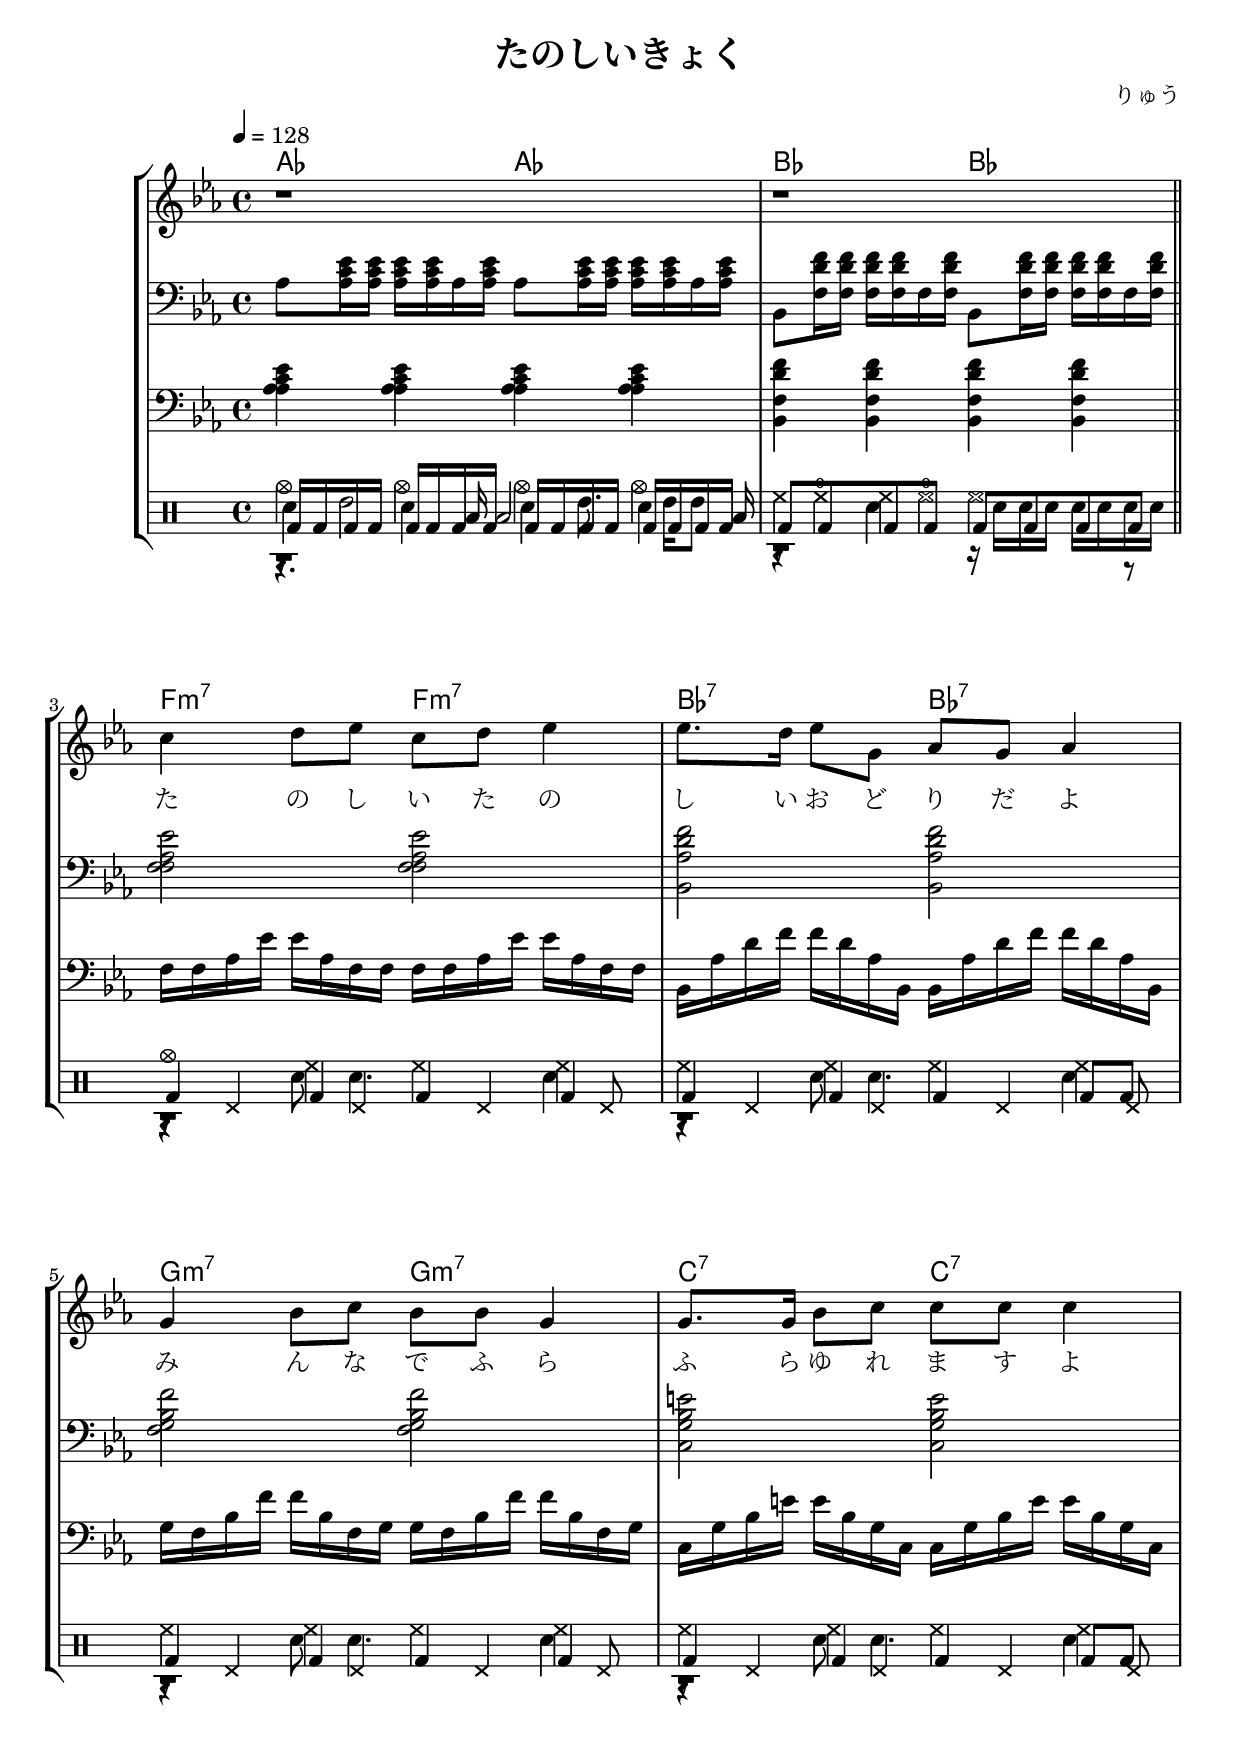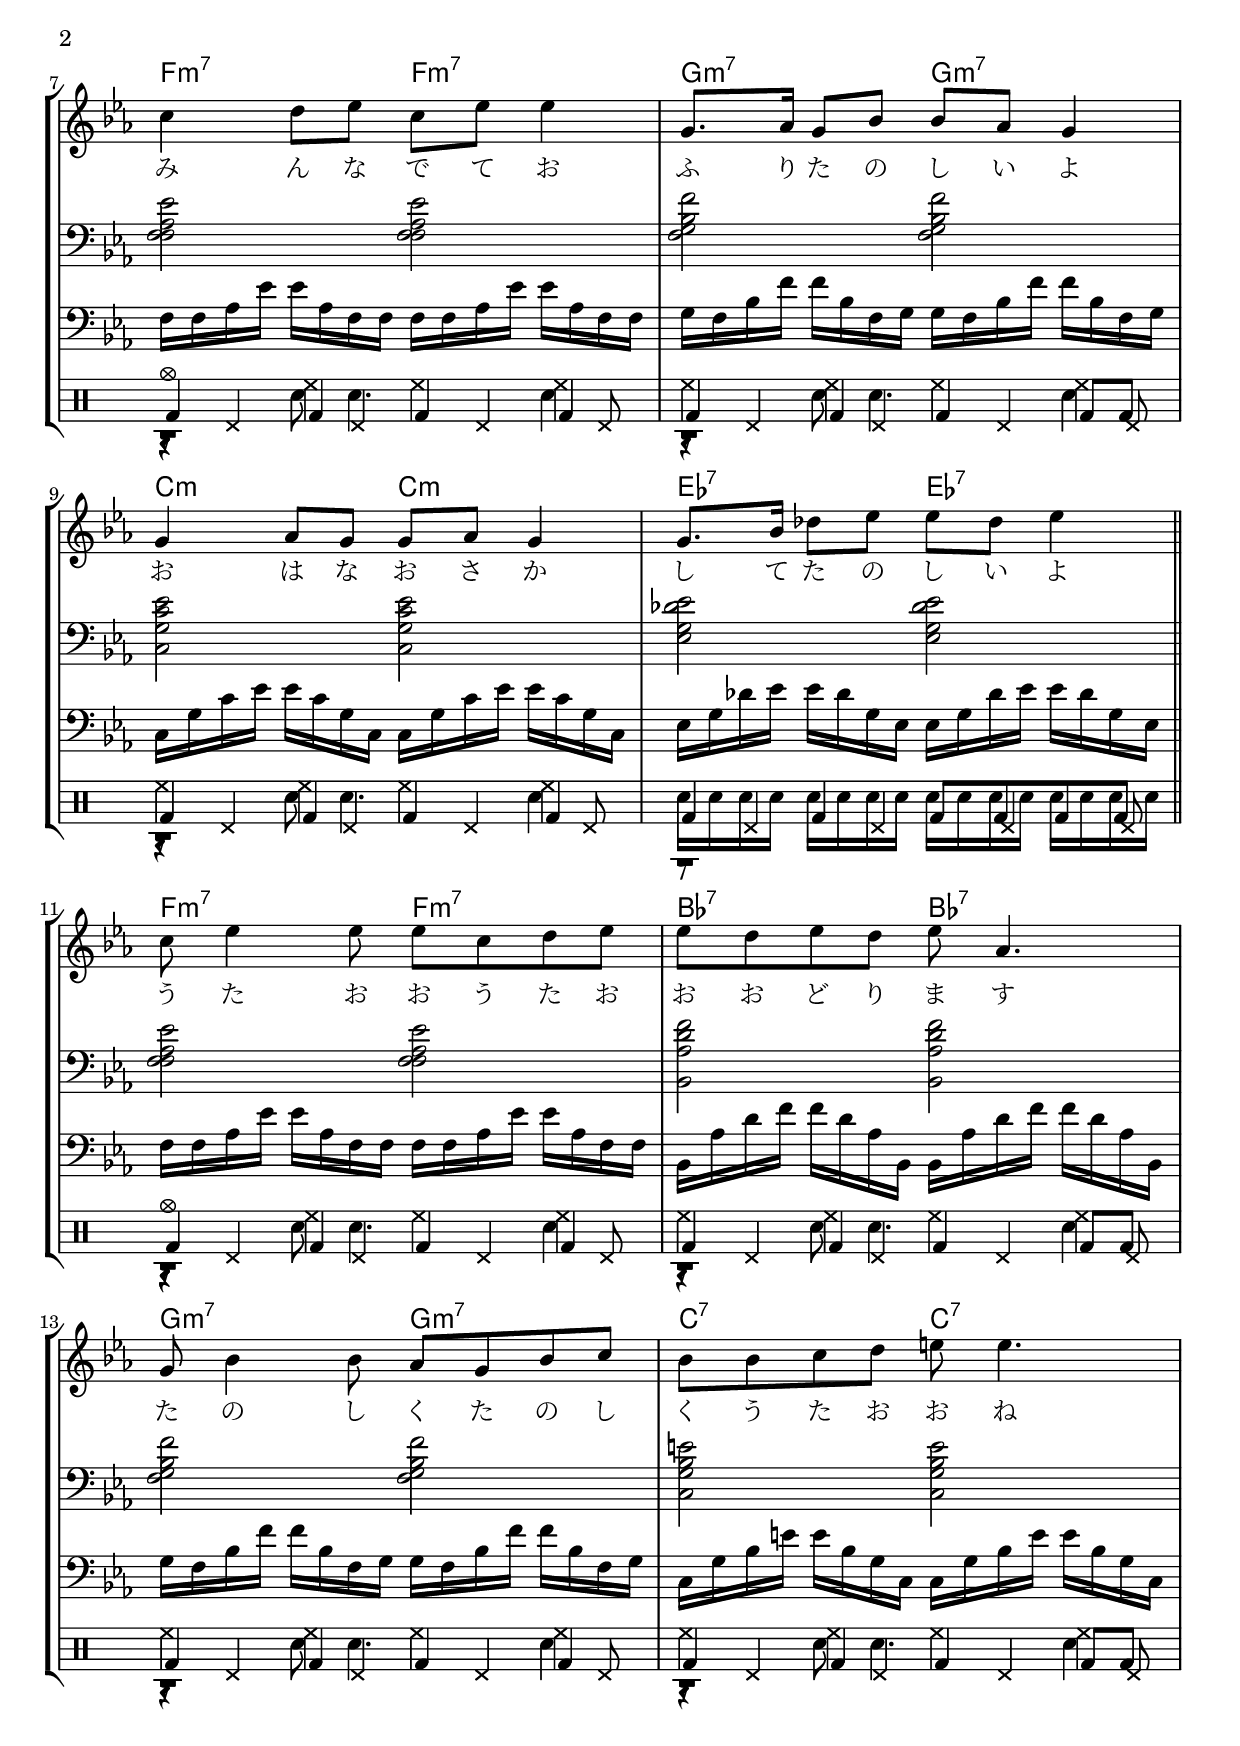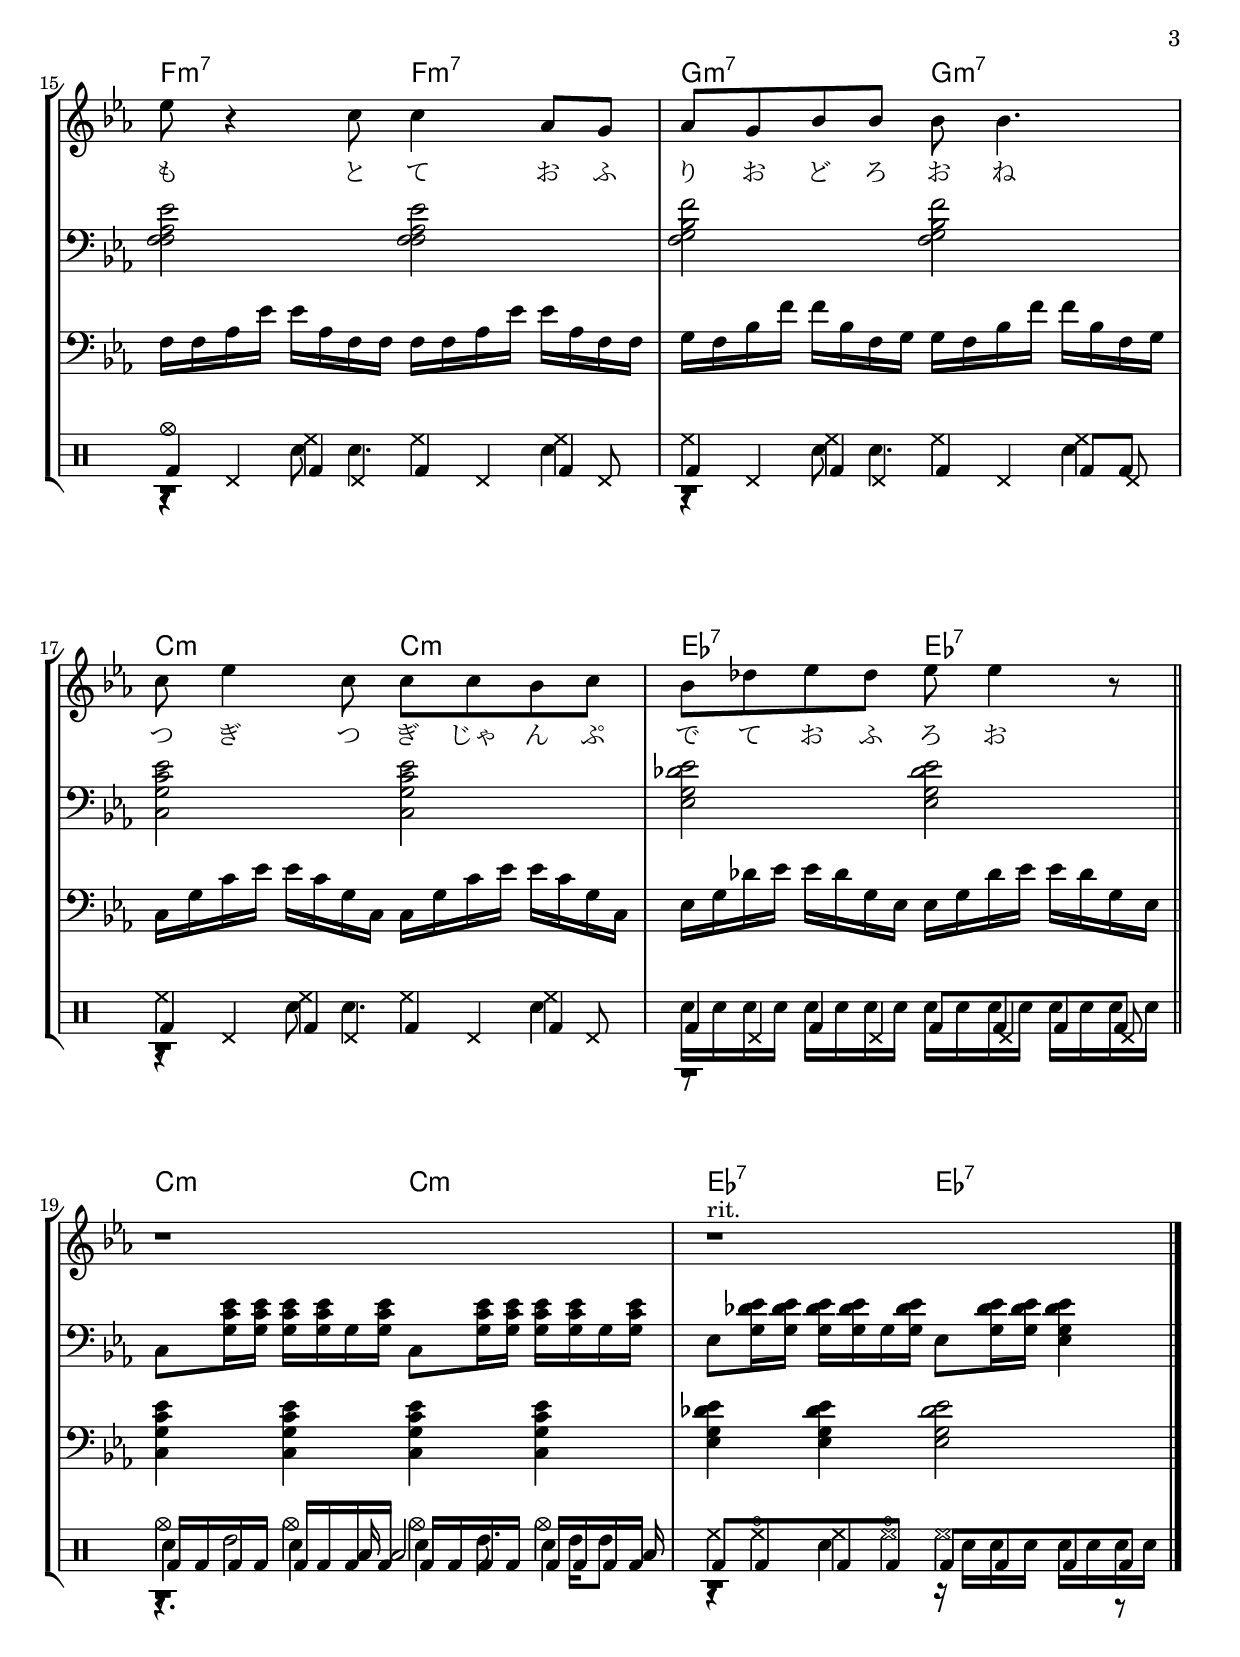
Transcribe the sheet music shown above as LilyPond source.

\version "2.12.1"

\header {
	title = \markup {たのしいきょく}
	composer = \markup \center-column {りゅう}
}

harmony = \chordmode {
	as2 as bes bes 

	f:min7 f:min7 bes:7 bes:7 g:min7 g:min7 c:7 c:7 f:min7 f:min7 g:min7 g:min7 c:m c:m es:7 es:7 

	f:min7 f:min7 bes:7 bes:7 g:min7 g:min7 c:7 c:7 f:min7 f:min7 g:min7 g:min7 c:m c:m es:7 es:7 

	c:m c:m es:7 es:7 
}

melody = {
	\key es \major
	\tempo 4 = 128
	r1 | r1   
	\set Staff.midiInstrument = #"fss0.29"
	 c''4  d''8  es''8  c''8  d''8  es''4 
	es''8.  d''16  es''8  g'8  as'8  g'8  as'4 
	g'4  bes'8  c''8  bes'8  bes'8  g'4 
	g'8.  g'16  bes'8  c''8  c''8  c''8  c''4 
	c''4  d''8  es''8  c''8  es''8  es''4 
	g'8.  as'16  g'8  bes'8  bes'8  as'8  g'4 
	g'4  as'8  g'8  g'8  as'8  g'4 
	g'8.  bes'16  des''8  es''8  es''8  des''8  es''4
	\set Staff.midiInstrument = #"fss0.23"
	 c''8  es''4  es''8  es''8  c''8  d''8  es''8 
	es''8  d''8  es''8  d''8  es''8  as'4. 
	g'8  bes'4  bes'8  as'8  g'8  bes'8  c''8 
	bes'8  bes'8  c''8  d''8  e''8  e''4. 
	es''8  r4  c''8  c''4  as'8  g'8 
	as'8  g'8  bes'8  bes'8  bes'8  bes'4. 
	c''8  es''4  c''8  c''8  c''8  bes'8  c''8 
	bes'8  des''8  es''8  des''8  es''8  es''4  	r8 	r1 | r1^"rit." \bar "|."
}

words = \lyricmode {
	
	た  の  し  い  た  の  し  い  お  ど  り  だ  よ  み  ん  な  で  ふ  ら  ふ  ら  ゆ  れ  ま  す  よ  み  ん  な  で  て  お  ふ  り  た  の  し  い  よ  お  は  な  お  さ  か  し  て  た  の  し  い  よ  
	う  た  お  お  う  た  お  お  お  ど  り  ま  す  た  の  し  く  た  の  し  く  う  た  お  お  ね  も  と  て  お  ふ  り  お  ど  ろ  お  ね  つ  ぎ  つ  ぎ  じゃ  ん  ぷ  で  て  お  ふ  ろ  お  
	
}

tempochange = {
	\tempo 4 = 128
	r1 | r1 \bar "||"
	\tempo 4 = 128
	r1 | r1 | r1 | r1 | r1 | r1 | r1 | r1 \bar "||"
	\tempo 4 = 128
	r1 | r1 | r1 | r1 | r1 | r1 | r1 | r1 \bar "||"
	\tempo 4 = 128
	r1 | \tempo 4 = 96 r2 \tempo 4 = 85 r2 \bar "|."
}

mainacc = {
	\clef bass
	\set Staff.midiInstrument = #"FX 1 (rain)"
	\key es \major
	\tempo 4 = 128
	as8 <as c' es'>16 <as c' es'>16   <as c' es'>16 <as c' es'>16   as16 <as c' es'>16
	as8 <as c' es'>16 <as c' es'>16   <as c' es'>16 <as c' es'>16   as16 <as c' es'>16
	bes,8 <f d' f'>16 <f d' f'>16   <f d' f'>16 <f d' f'>16   f16 <f d' f'>16
	bes,8 <f d' f'>16 <f d' f'>16   <f d' f'>16 <f d' f'>16   f16 <f d' f'>16
	\bar "||"

	\set Staff.midiInstrument = #"FX 1 (rain)"
	<f f as es'>2
	<f f as es'>2
	<bes, as d' f'>2
	<bes, as d' f'>2
	<g f bes f'>2
	<g f bes f'>2
	<c g bes e'>2
	<c g bes e'>2
	<f f as es'>2
	<f f as es'>2
	<g f bes f'>2
	<g f bes f'>2
	<c g c' es'>2
	<c g c' es'>2
	<es g des' es'>2
	<es g des' es'>2
	\bar "||"

	\set Staff.midiInstrument = #"FX 1 (rain)"
	<f f as es'>2
	<f f as es'>2
	<bes, as d' f'>2
	<bes, as d' f'>2
	<g f bes f'>2
	<g f bes f'>2
	<c g bes e'>2
	<c g bes e'>2
	<f f as es'>2
	<f f as es'>2
	<g f bes f'>2
	<g f bes f'>2
	<c g c' es'>2
	<c g c' es'>2
	<es g des' es'>2
	<es g des' es'>2
	\bar "||"

	\set Staff.midiInstrument = #"FX 1 (rain)"
	c8 <g c' es'>16 <g c' es'>16   <g c' es'>16 <g c' es'>16   g16 <g c' es'>16
	c8 <g c' es'>16 <g c' es'>16   <g c' es'>16 <g c' es'>16   g16 <g c' es'>16
	es8 <g des' es'>16 <g des' es'>16   <g des' es'>16 <g des' es'>16   g16 <g des' es'>16
	es8 <g des' es'>16 <g des' es'>16 <es g des' es'>4
	\bar "|."
}

subacc = {
	\clef bass
	\set Staff.midiInstrument = #"Orchestra Hit"
	\key es \major
	\tempo 4 = 128
	<as as c' es'>4 <as as c' es'>4
	<as as c' es'>4 <as as c' es'>4
	<bes, f d' f'>4 <bes, f d' f'>4
	<bes, f d' f'>4 <bes, f d' f'>4
	\bar "||"

	\set Staff.midiInstrument = #"Trumpet"
	f16 f as es' es' as f f
	f16 f as es' es' as f f
	bes,16 as d' f' f' d' as bes,
	bes,16 as d' f' f' d' as bes,
	g16 f bes f' f' bes f g
	g16 f bes f' f' bes f g
	c16 g bes e' e' bes g c
	c16 g bes e' e' bes g c
	f16 f as es' es' as f f
	f16 f as es' es' as f f
	g16 f bes f' f' bes f g
	g16 f bes f' f' bes f g
	c16 g c' es' es' c' g c
	c16 g c' es' es' c' g c
	es16 g des' es' es' des' g es
	es16 g des' es' es' des' g es
	\bar "||"

	\set Staff.midiInstrument = #"Trumpet"
	f16 f as es' es' as f f
	f16 f as es' es' as f f
	bes,16 as d' f' f' d' as bes,
	bes,16 as d' f' f' d' as bes,
	g16 f bes f' f' bes f g
	g16 f bes f' f' bes f g
	c16 g bes e' e' bes g c
	c16 g bes e' e' bes g c
	f16 f as es' es' as f f
	f16 f as es' es' as f f
	g16 f bes f' f' bes f g
	g16 f bes f' f' bes f g
	c16 g c' es' es' c' g c
	c16 g c' es' es' c' g c
	es16 g des' es' es' des' g es
	es16 g des' es' es' des' g es
	\bar "||"

	\set Staff.midiInstrument = #"Orchestra Hit"
	<c g c' es'>4 <c g c' es'>4
	<c g c' es'>4 <c g c' es'>4
	<es g des' es'>4 <es g des' es'>4
	<es g des' es'>2
	\bar "|."
}

percA = {
	\drummode {
	r1  |hh4 hh4 hh2  \bar "||"
	r4 hh4 hh4 hh4  |hh4 hh4 hh4 hh4  |hh4 hh4 hh4 hh4  |hh4 hh4 hh4 hh4  |r4 hh4 hh4 hh4  |hh4 hh4 hh4 hh4  |hh4 hh4 hh4 hh4  |r1  \bar "||"
	r4 hh4 hh4 hh4  |hh4 hh4 hh4 hh4  |hh4 hh4 hh4 hh4  |hh4 hh4 hh4 hh4  |r4 hh4 hh4 hh4  |hh4 hh4 hh4 hh4  |hh4 hh4 hh4 hh4  |r1  \bar "||"
	r1  |hh4 hh4 hh2  \bar "|."
	}
}

percB = {
	\drummode {
	sn4 sn4 sn4 sn4  |r4 sn4 r16 sn16 sn16 sn16 sn16 sn16 sn16 sn16  \bar "||"
	r4 sn8 sn4. sn4  |r4 sn8 sn4. sn4  |r4 sn8 sn4. sn4  |r4 sn8 sn4. sn4  |r4 sn8 sn4. sn4  |r4 sn8 sn4. sn4  |r4 sn8 sn4. sn4  |sn16 sn16 sn16 sn16 sn16 sn16 sn16 sn16 sn16 sn16 sn16 sn16 sn16 sn16 sn16 sn16  \bar "||"
	r4 sn8 sn4. sn4  |r4 sn8 sn4. sn4  |r4 sn8 sn4. sn4  |r4 sn8 sn4. sn4  |r4 sn8 sn4. sn4  |r4 sn8 sn4. sn4  |r4 sn8 sn4. sn4  |sn16 sn16 sn16 sn16 sn16 sn16 sn16 sn16 sn16 sn16 sn16 sn16 sn16 sn16 sn16 sn16  \bar "||"
	sn4 sn4 sn4 sn4  |r4 sn4 r16 sn16 sn16 sn16 sn16 sn16 sn16 sn16  \bar "|."
	}
}

percC = {
	\drummode {
	bd16 bd16 bd16 bd16 bd16 bd16 bd16 bd16 bd16 bd16 bd16 bd16 bd16 bd16 bd16 bd16  |bd8 bd8 bd8 bd8 bd8 bd8 bd8 bd8  \bar "||"
	bd4 bd4 bd4 bd4  |bd4 bd4 bd4 bd8 bd8  |bd4 bd4 bd4 bd4  |bd4 bd4 bd4 bd8 bd8  |bd4 bd4 bd4 bd4  |bd4 bd4 bd4 bd8 bd8  |bd4 bd4 bd4 bd4  |bd4 bd4 bd8 bd8 bd8 bd8  \bar "||"
	bd4 bd4 bd4 bd4  |bd4 bd4 bd4 bd8 bd8  |bd4 bd4 bd4 bd4  |bd4 bd4 bd4 bd8 bd8  |bd4 bd4 bd4 bd4  |bd4 bd4 bd4 bd8 bd8  |bd4 bd4 bd4 bd4  |bd4 bd4 bd8 bd8 bd8 bd8  \bar "||"
	bd16 bd16 bd16 bd16 bd16 bd16 bd16 bd16 bd16 bd16 bd16 bd16 bd16 bd16 bd16 bd16  |bd8 bd8 bd8 bd8 bd8 bd8 bd8 bd8  \bar "|."
	}
}

percD = {
	\drummode {
	r1  |r8 hho4 hho2 r8  \bar "||"
	r8 hhp4 hhp4 hhp4 hhp8  |r8 hhp4 hhp4 hhp4 hhp8  |r8 hhp4 hhp4 hhp4 hhp8  |r8 hhp4 hhp4 hhp4 hhp8  |r8 hhp4 hhp4 hhp4 hhp8  |r8 hhp4 hhp4 hhp4 hhp8  |r8 hhp4 hhp4 hhp4 hhp8  |r8 hhp4 hhp4 hhp4 hhp8  \bar "||"
	r8 hhp4 hhp4 hhp4 hhp8  |r8 hhp4 hhp4 hhp4 hhp8  |r8 hhp4 hhp4 hhp4 hhp8  |r8 hhp4 hhp4 hhp4 hhp8  |r8 hhp4 hhp4 hhp4 hhp8  |r8 hhp4 hhp4 hhp4 hhp8  |r8 hhp4 hhp4 hhp4 hhp8  |r8 hhp4 hhp4 hhp4 hhp8  \bar "||"
	r1  |r8 hho4 hho2 r8  \bar "|."
	}
}

percE = {
	\drummode {
	cymc4 cymc4 cymc4 cymc4  |r1 \bar "||"
	cymc1  |r1 |r1 |r1 |cymc1  |r1 |r1 |r1 \bar "||"
	cymc1  |r1 |r1 |r1 |cymc1  |r1 |r1 |r1 \bar "||"
	cymc4 cymc4 cymc4 cymc4  |r1 \bar "|."
	}
}

percF = {
	\drummode {
	r8 tommh2 tommh8. tommh16 tommh8  |r1 \bar "||"
	r1 | r1 | r1 | r1 | r1 | r1 | r1 | r1 \bar "||"
	r1 | r1 | r1 | r1 | r1 | r1 | r1 | r1 \bar "||"
	r8 tommh2 tommh8. tommh16 tommh8  |r1 \bar "|."
	}
}

percG = {
	\drummode {
	r4. toml16 toml2 toml16  |r1 \bar "||"
	r1 | r1 | r1 | r1 | r1 | r1 | r1 | r1 \bar "||"
	r1 | r1 | r1 | r1 | r1 | r1 | r1 | r1 \bar "||"
	r4. toml16 toml2 toml16  |r1 \bar "|."
	}
}

\score {
	<<
		\new StaffGroup <<
			\new ChordNames {\harmony}
			\new Voice = "melody" {\melody}
			\new Lyrics \lyricsto "melody" \words
			\new Staff = "mainacc" {\mainacc}
			\new Staff = "subacc" {\subacc}
			\new DrumStaff <<
				\new DrumVoice {\percA}
				\new DrumVoice {\percB}
				\new DrumVoice {\percC}
				\new DrumVoice {\percD}
				\new DrumVoice {\percE}
				\new DrumVoice {\percF}
				\new DrumVoice {\percG}
			>>
		>>
	>>
	\layout { }
}
